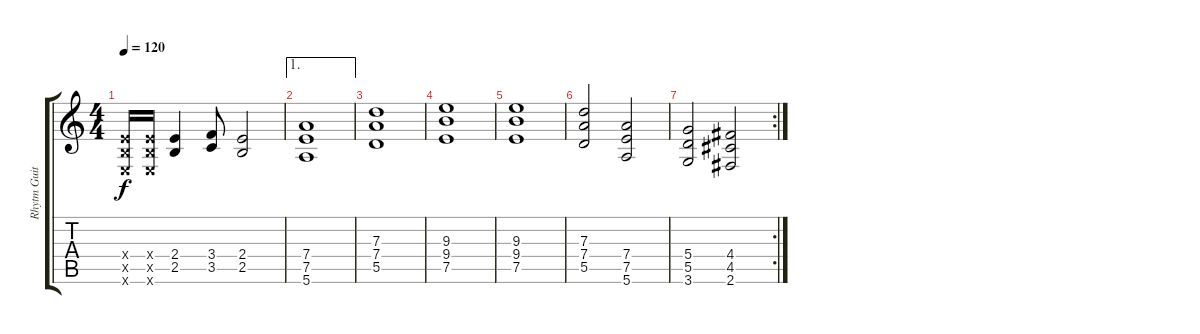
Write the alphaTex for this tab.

\track ("Rhytm Guitar" "Rhytm Guit") {instrument distortionguitar}
\staff {score tabs}
\tuning (E4 B3 G3 D3 A2 E2) {hide}
\ts (4 4)
\tempo 120
\clef g2
\ks c
(2.4{x} 2.5{x} 0.6{x}).16{dy f} (2.4{x} 2.5{x} 0.6{x}).16 (2.4 2.5).4 (3.4 3.5).8 (2.4 2.5).2 |
\ae 1
(7.4 7.5 5.6).1 |
(7.3 7.4 5.5).1 |
(9.3 9.4 7.5).1 |
(9.3 9.4 7.5).1 |
(7.3 7.4 5.5).2 (7.4 7.5 5.6).2 |
\rc 2
(5.4 5.5 3.6).2 (4.4 4.5 2.6).2
